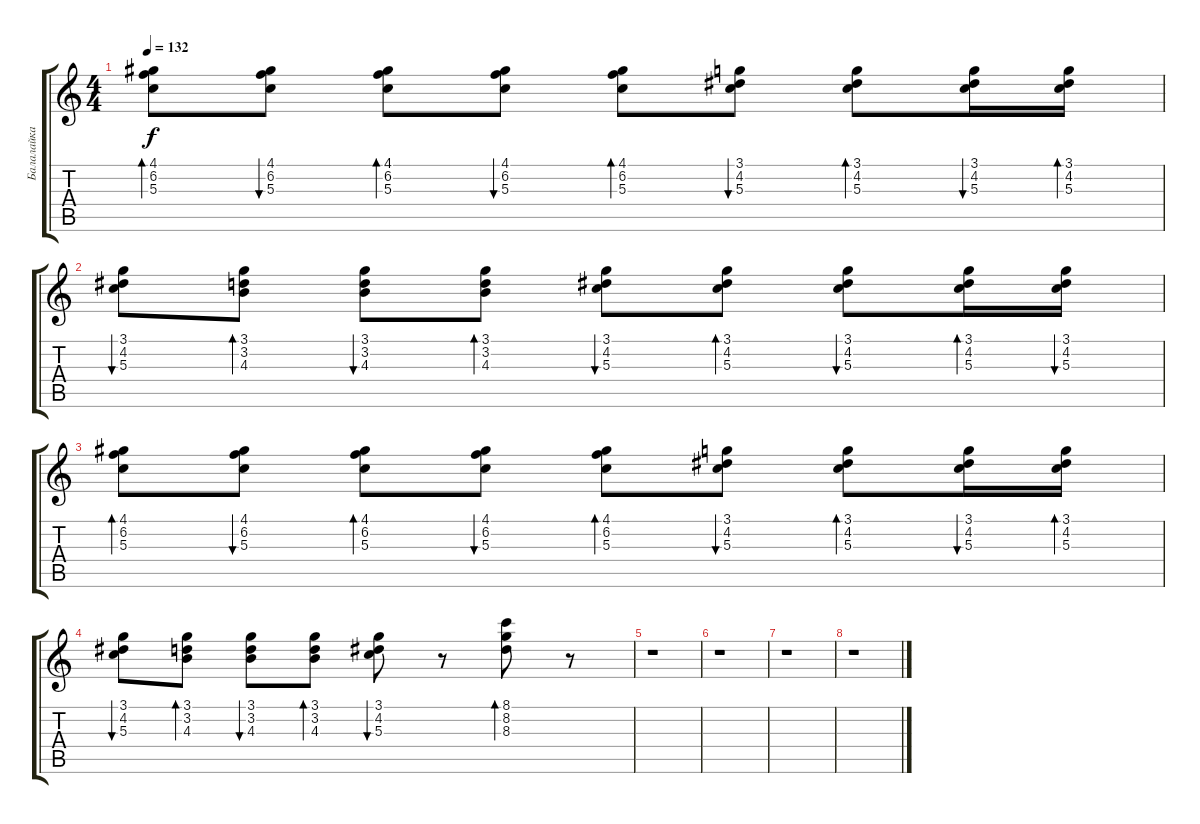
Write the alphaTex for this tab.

\track ("Балалайка" "Балалайка") {instrument acousticguitarnylon}
\staff {score tabs}
\tuning (E4 B3 G3 D3 A2 E2) {hide}
\ts (4 4)
\tempo 132
\clef g2
\ks c
(4.1 6.2 5.3).8{bd 60 dy f} (4.1 6.2 5.3).8{bu 60} (4.1 6.2 5.3).8{bd 60} (4.1 6.2 5.3).8{bu 60} (4.1 6.2 5.3).8{bd 60} (3.1 4.2 5.3).8{bu 60} (3.1 4.2 5.3).8{bd 60} (3.1 4.2 5.3).16{bu 60} (3.1 4.2 5.3).16{bd 60} |
(3.1 4.2 5.3).8{bu 60} (3.1 3.2 4.3).8{bd 60} (3.1 3.2 4.3).8{bu 60} (3.1 3.2 4.3).8{bd 60} (3.1 4.2 5.3).8{bu 60} (3.1 4.2 5.3).8{bd 60} (3.1 4.2 5.3).8{bu 60} (3.1 4.2 5.3).16{bd 60} (3.1 4.2 5.3).16{bu 60} |
(4.1 6.2 5.3).8{bd 60} (4.1 6.2 5.3).8{bu 60} (4.1 6.2 5.3).8{bd 60} (4.1 6.2 5.3).8{bu 60} (4.1 6.2 5.3).8{bd 60} (3.1 4.2 5.3).8{bu 60} (3.1 4.2 5.3).8{bd 60} (3.1 4.2 5.3).16{bu 60} (3.1 4.2 5.3).16{bd 60} |
(3.1 4.2 5.3).8{bu 60} (3.1 3.2 4.3).8{bd 60} (3.1 3.2 4.3).8{bu 60} (3.1 3.2 4.3).8{bd 60} (3.1 4.2 5.3).8{bu 60} r.8 (8.1 8.2 8.3).8{bd 30} r.8 |
r.1 |
r.1 |
r.1 |
r.1
